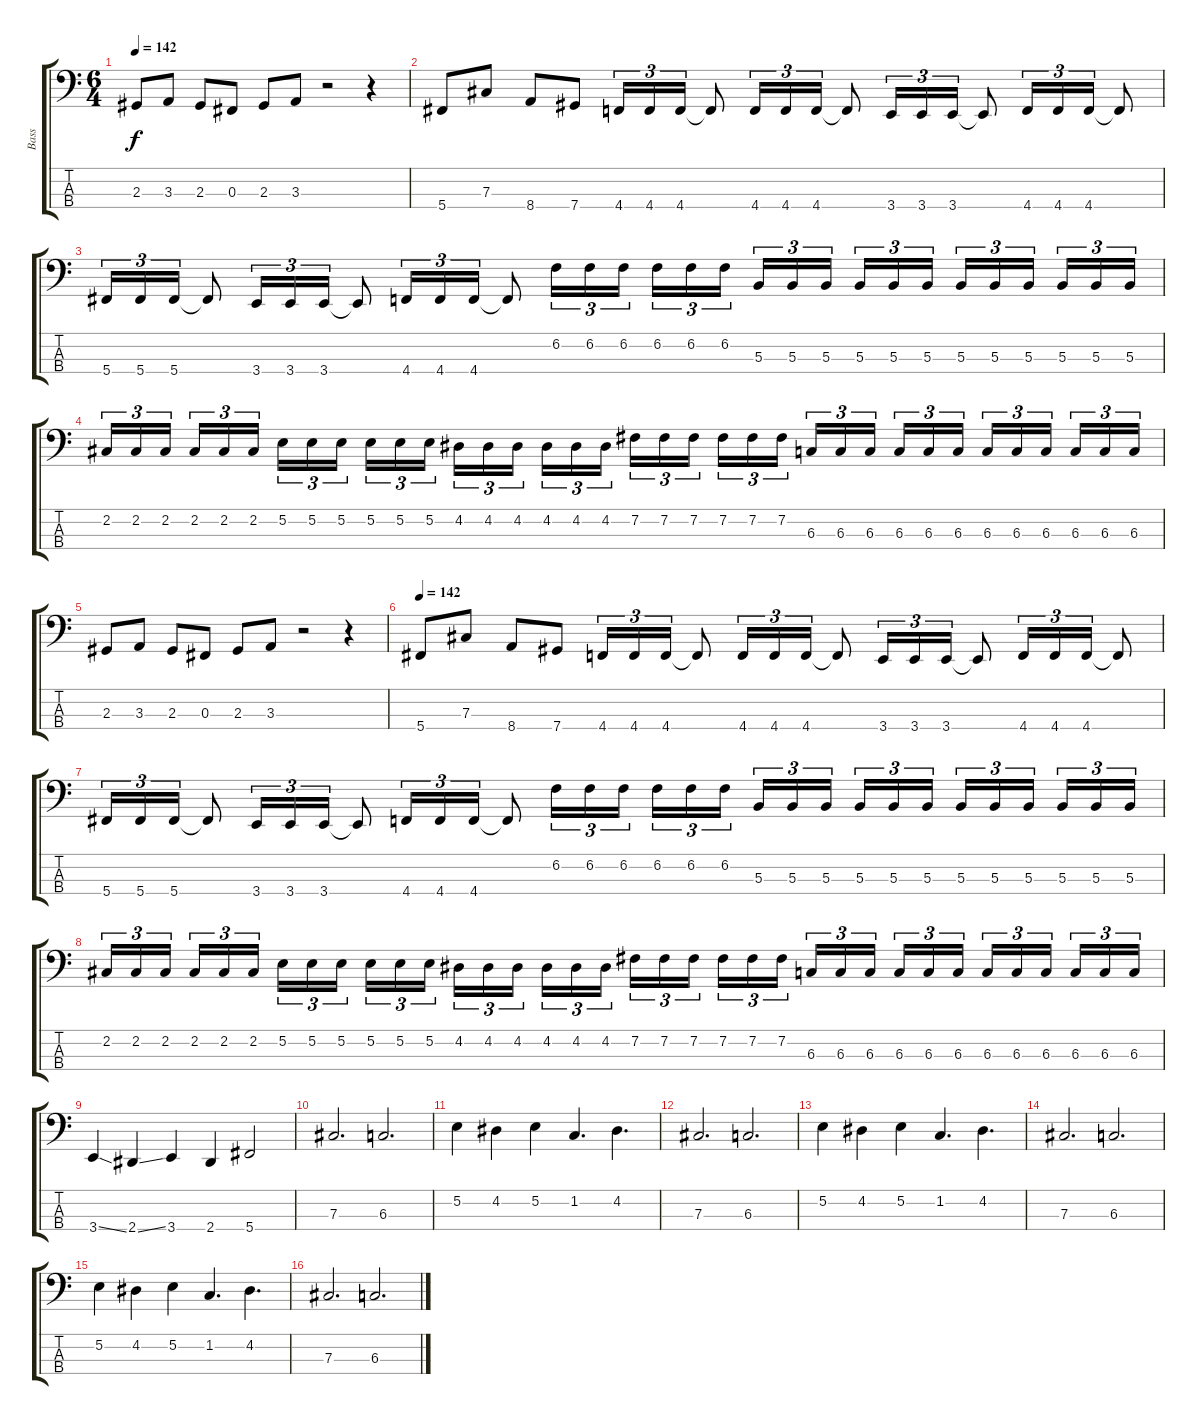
\track ("Bass" "Bass") {instrument electricbasspick}
\staff {score tabs}
\tuning (E2 B1 Gb1 Db1) {hide}
\ts (6 4)
\tempo 142
\clef f4
\ks c
2.3.8{dy f} 3.3.8 2.3.8 0.3.8 2.3.8 3.3.8 r.2 r.4 |
5.4.8 7.3.8 8.4.8 7.4.8 4.4.16{tu (3 2)} 4.4.16{tu (3 2)} 4.4.16{tu (3 2)} 4.4{t}.8 4.4.16{tu (3 2)} 4.4.16{tu (3 2)} 4.4.16{tu (3 2)} 4.4{t}.8 3.4.16{tu (3 2)} 3.4.16{tu (3 2)} 3.4.16{tu (3 2)} 3.4{t}.8 4.4.16{tu (3 2)} 4.4.16{tu (3 2)} 4.4.16{tu (3 2)} 4.4{t}.8 |
5.4.16{tu (3 2)} 5.4.16{tu (3 2)} 5.4.16{tu (3 2)} 5.4{t}.8 3.4.16{tu (3 2)} 3.4.16{tu (3 2)} 3.4.16{tu (3 2)} 3.4{t}.8 4.4.16{tu (3 2)} 4.4.16{tu (3 2)} 4.4.16{tu (3 2)} 4.4{t}.8 6.2.16{tu (3 2)} 6.2.16{tu (3 2)} 6.2.16{tu (3 2) beam splitsecondary} 6.2.16{tu (3 2)} 6.2.16{tu (3 2)} 6.2.16{tu (3 2) beam splitsecondary} 5.3.16{tu (3 2)} 5.3.16{tu (3 2)} 5.3.16{tu (3 2) beam splitsecondary} 5.3.16{tu (3 2)} 5.3.16{tu (3 2)} 5.3.16{tu (3 2) beam splitsecondary} 5.3.16{tu (3 2)} 5.3.16{tu (3 2)} 5.3.16{tu (3 2) beam splitsecondary} 5.3.16{tu (3 2)} 5.3.16{tu (3 2)} 5.3.16{tu (3 2)} |
2.2.16{tu (3 2)} 2.2.16{tu (3 2)} 2.2.16{tu (3 2) beam splitsecondary} 2.2.16{tu (3 2)} 2.2.16{tu (3 2)} 2.2.16{tu (3 2) beam splitsecondary} 5.2.16{tu (3 2)} 5.2.16{tu (3 2)} 5.2.16{tu (3 2) beam splitsecondary} 5.2.16{tu (3 2)} 5.2.16{tu (3 2)} 5.2.16{tu (3 2) beam splitsecondary} 4.2.16{tu (3 2)} 4.2.16{tu (3 2)} 4.2.16{tu (3 2) beam splitsecondary} 4.2.16{tu (3 2)} 4.2.16{tu (3 2)} 4.2.16{tu (3 2)} 7.2.16{tu (3 2)} 7.2.16{tu (3 2)} 7.2.16{tu (3 2) beam splitsecondary} 7.2.16{tu (3 2)} 7.2.16{tu (3 2)} 7.2.16{tu (3 2) beam splitsecondary} 6.3.16{tu (3 2)} 6.3.16{tu (3 2)} 6.3.16{tu (3 2) beam splitsecondary} 6.3.16{tu (3 2)} 6.3.16{tu (3 2)} 6.3.16{tu (3 2) beam splitsecondary} 6.3.16{tu (3 2)} 6.3.16{tu (3 2)} 6.3.16{tu (3 2) beam splitsecondary} 6.3.16{tu (3 2)} 6.3.16{tu (3 2)} 6.3.16{tu (3 2)} |
2.3.8 3.3.8 2.3.8 0.3.8 2.3.8 3.3.8 r.2 r.4 |
\tempo 150
\tempo 142
5.4.8 7.3.8 8.4.8 7.4.8 4.4.16{tu (3 2)} 4.4.16{tu (3 2)} 4.4.16{tu (3 2)} 4.4{t}.8 4.4.16{tu (3 2)} 4.4.16{tu (3 2)} 4.4.16{tu (3 2)} 4.4{t}.8 3.4.16{tu (3 2)} 3.4.16{tu (3 2)} 3.4.16{tu (3 2)} 3.4{t}.8 4.4.16{tu (3 2)} 4.4.16{tu (3 2)} 4.4.16{tu (3 2)} 4.4{t}.8 |
5.4.16{tu (3 2)} 5.4.16{tu (3 2)} 5.4.16{tu (3 2)} 5.4{t}.8 3.4.16{tu (3 2)} 3.4.16{tu (3 2)} 3.4.16{tu (3 2)} 3.4{t}.8 4.4.16{tu (3 2)} 4.4.16{tu (3 2)} 4.4.16{tu (3 2)} 4.4{t}.8 6.2.16{tu (3 2)} 6.2.16{tu (3 2)} 6.2.16{tu (3 2) beam splitsecondary} 6.2.16{tu (3 2)} 6.2.16{tu (3 2)} 6.2.16{tu (3 2) beam splitsecondary} 5.3.16{tu (3 2)} 5.3.16{tu (3 2)} 5.3.16{tu (3 2) beam splitsecondary} 5.3.16{tu (3 2)} 5.3.16{tu (3 2)} 5.3.16{tu (3 2) beam splitsecondary} 5.3.16{tu (3 2)} 5.3.16{tu (3 2)} 5.3.16{tu (3 2) beam splitsecondary} 5.3.16{tu (3 2)} 5.3.16{tu (3 2)} 5.3.16{tu (3 2)} |
2.2.16{tu (3 2)} 2.2.16{tu (3 2)} 2.2.16{tu (3 2) beam splitsecondary} 2.2.16{tu (3 2)} 2.2.16{tu (3 2)} 2.2.16{tu (3 2) beam splitsecondary} 5.2.16{tu (3 2)} 5.2.16{tu (3 2)} 5.2.16{tu (3 2) beam splitsecondary} 5.2.16{tu (3 2)} 5.2.16{tu (3 2)} 5.2.16{tu (3 2) beam splitsecondary} 4.2.16{tu (3 2)} 4.2.16{tu (3 2)} 4.2.16{tu (3 2) beam splitsecondary} 4.2.16{tu (3 2)} 4.2.16{tu (3 2)} 4.2.16{tu (3 2)} 7.2.16{tu (3 2)} 7.2.16{tu (3 2)} 7.2.16{tu (3 2) beam splitsecondary} 7.2.16{tu (3 2)} 7.2.16{tu (3 2)} 7.2.16{tu (3 2) beam splitsecondary} 6.3.16{tu (3 2)} 6.3.16{tu (3 2)} 6.3.16{tu (3 2) beam splitsecondary} 6.3.16{tu (3 2)} 6.3.16{tu (3 2)} 6.3.16{tu (3 2) beam splitsecondary} 6.3.16{tu (3 2)} 6.3.16{tu (3 2)} 6.3.16{tu (3 2) beam splitsecondary} 6.3.16{tu (3 2)} 6.3.16{tu (3 2)} 6.3.16{tu (3 2)} |
3.4{ss}.4 2.4{ss}.4 3.4.4 2.4.4 5.4.2 |
7.3.2{d} 6.3.2{d} |
5.2.4 4.2.4 5.2.4 1.2.4{d} 4.2.4{d} |
7.3.2{d} 6.3.2{d} |
5.2.4 4.2.4 5.2.4 1.2.4{d} 4.2.4{d} |
7.3.2{d} 6.3.2{d} |
5.2.4 4.2.4 5.2.4 1.2.4{d} 4.2.4{d} |
7.3.2{d} 6.3.2{d}
